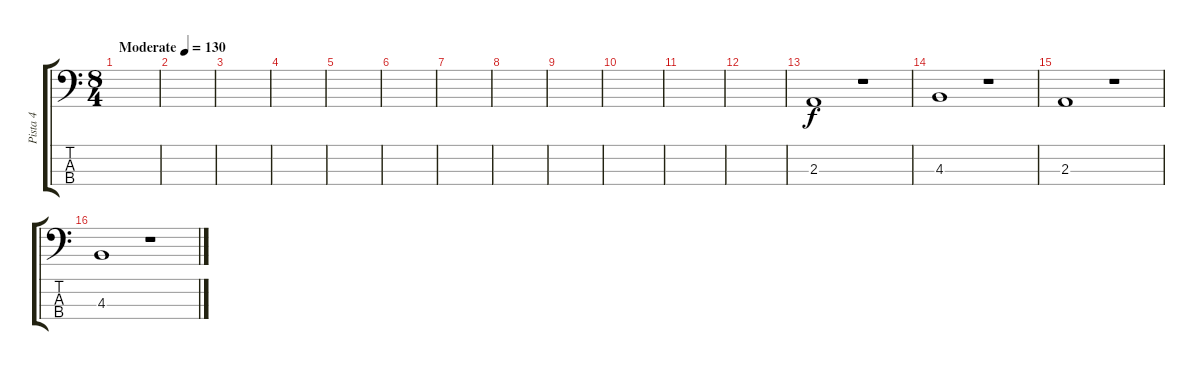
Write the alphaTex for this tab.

\track ("Pista 4" "Pista 4") {instrument electricbassfinger}
\staff {score tabs}
\tuning (F2 C2 G1 C1) {hide}
\ts (8 4)
\tempo (130 "Moderate")
\clef f4
\ks c
|
|
|
|
|
|
|
|
|
|
|
|
2.3.1 r.1 |
4.3.1 r.1 |
2.3.1 r.1 |
4.3.1 r.1
